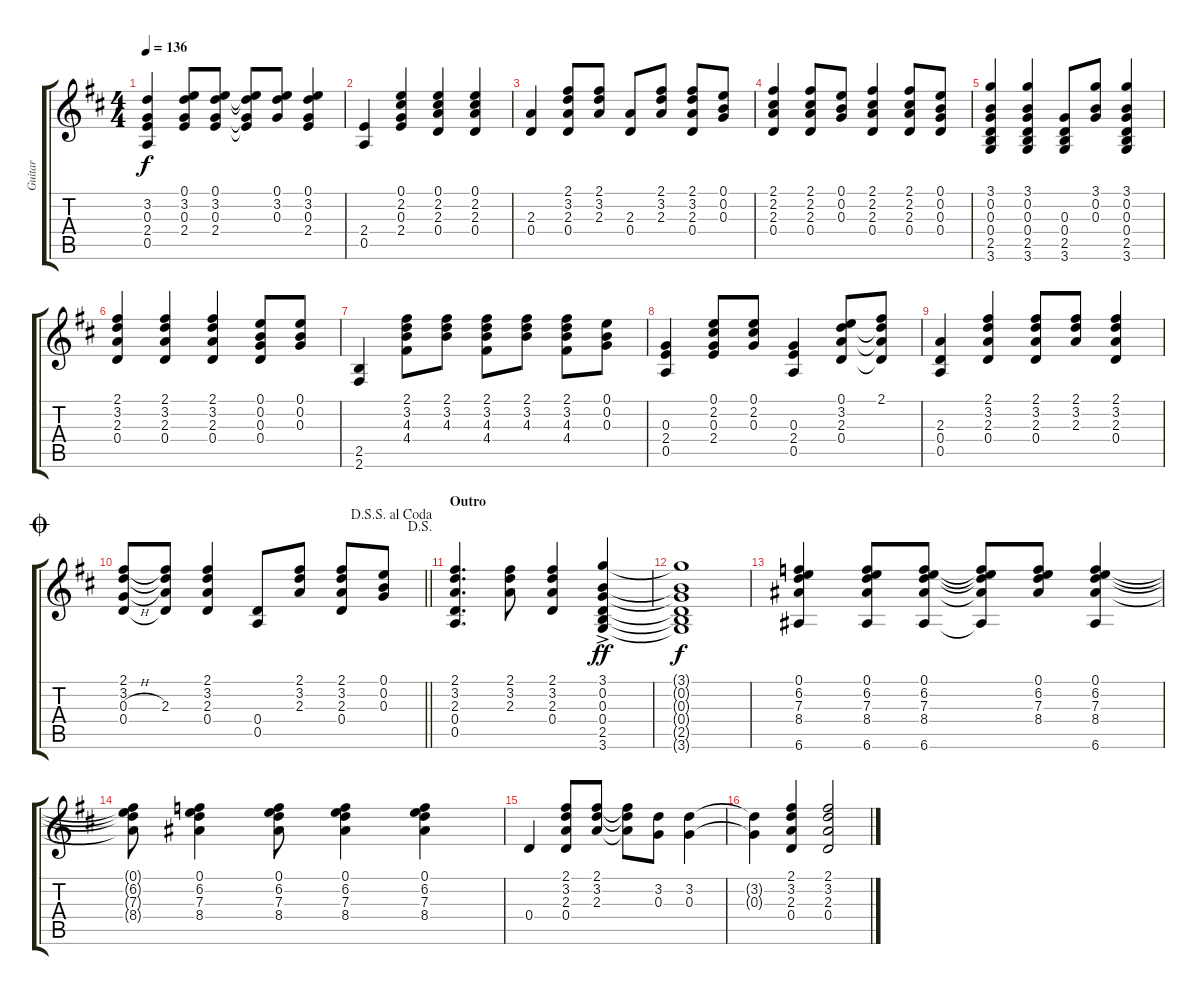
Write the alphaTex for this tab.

\track ("Guitar" "Guitar") {instrument acousticguitarsteel}
\staff {score tabs}
\tuning (E4 B3 G3 D3 A2 E2) {hide}
\ts (4 4)
\tempo 136
\clef g2
\ks d
(3.2 0.3 2.4 0.5).4{dy f} (0.1 3.2 0.3 2.4).8 (0.1 3.2 0.3 2.4).8 (0.1{t} 3.2{t} 0.3{t} 2.4{t}).8 (0.1 3.2 0.3).8 (0.1 3.2 0.3 2.4).4 |
(2.4 0.5).4 (0.1 2.2 0.3 2.4).4 (0.1 2.2 2.3 0.4).4 (0.1 2.2 2.3 0.4).4 |
(2.3 0.4).4 (2.1 3.2 2.3 0.4).8 (2.1 3.2 2.3).8 (2.3 0.4).8 (2.1 3.2 2.3).8 (2.1 3.2 2.3 0.4).8 (0.1 0.2 0.3).8 |
(2.1 2.2 2.3 0.4).4 (2.1 2.2 2.3 0.4).8 (0.1 0.2 0.3).8 (2.1 2.2 2.3 0.4).4 (2.1 2.2 2.3 0.4).8 (0.1 0.2 0.3 0.4).8 |
(3.1 0.2 0.3 0.4 2.5 3.6).4 (3.1 0.2 0.3 0.4 2.5 3.6).4 (0.3 0.4 2.5 3.6).8 (3.1 0.2 0.3).8 (3.1 0.2 0.3 0.4 2.5 3.6).4 |
(2.1 3.2 2.3 0.4).4 (2.1 3.2 2.3 0.4).4 (2.1 3.2 2.3 0.4).4 (0.1 0.2 0.3 0.4).8 (0.1 0.2 0.3).8 |
(2.5 2.6).4 (2.1 3.2 4.3 4.4).8 (2.1 3.2 4.3).8 (2.1 3.2 4.3 4.4).8 (2.1 3.2 4.3).8 (2.1 3.2 4.3 4.4).8 (0.1 0.2 0.3).8 |
(0.3 2.4 0.5).4 (0.1 2.2 0.3 2.4).8 (0.1 2.2 0.3).8 (0.3 2.4 0.5).4 (0.1 3.2 2.3 0.4).8 (2.1 3.2{t} 2.3{t} 0.4{t}).8 |
(2.3 0.4 0.5).4 (2.1 3.2 2.3 0.4).4 (2.1 3.2 2.3 0.4).8 (2.1 3.2 2.3).8 (2.1 3.2 2.3 0.4).4 |
\jump coda
\jump dalsegno
\jump dalsegnosegnoalcoda
\barLineRight lightlight
(2.1 3.2 0.3{h} 0.4).8 (2.1{t} 3.2{t} 2.3 0.4{t}).8 (2.1 3.2 2.3 0.4).4 (0.4 0.5).8 (2.1 3.2 2.3).8 (2.1 3.2 2.3 0.4).8 (0.1 0.2 0.3).8 |
\section ("" "Outro")
(2.1 3.2 2.3 0.4 0.5).4{d} (2.1 3.2 2.3).8 (2.1 3.2 2.3 0.4).4 (3.1{ac} 0.2{ac} 0.3{ac} 0.4{ac} 2.5{ac} 3.6{ac}).4{dy ff} |
(3.1{t} 0.2{t} 0.3{t} 0.4{t} 2.5{t} 3.6{t}).1{dy f} |
(0.1 6.2 7.3 8.4 6.6).4 (0.1 6.2 7.3 8.4 6.6).8 (0.1 6.2 7.3 8.4 6.6).8 (0.1{t} 6.2{t} 7.3{t} 8.4{t} 6.6{t}).8 (0.1 6.2 7.3 8.4).8 (0.1 6.2 7.3 8.4 6.6).4 |
(0.1{t} 6.2{t} 7.3{t} 8.4{t}).8 (0.1 6.2 7.3 8.4).4 (0.1 6.2 7.3 8.4).8 (0.1 6.2 7.3 8.4).4 (0.1 6.2 7.3 8.4).4 |
0.4.4 (2.1 3.2 2.3 0.4).8 (2.1 3.2 2.3).8 (2.1{t} 3.2{t} 2.3{t}).8 (3.2 0.3).8 (3.2 0.3).4 |
(3.2{t} 0.3{t}).4 (2.1 3.2 2.3 0.4).4 (2.1 3.2 2.3 0.4).2
